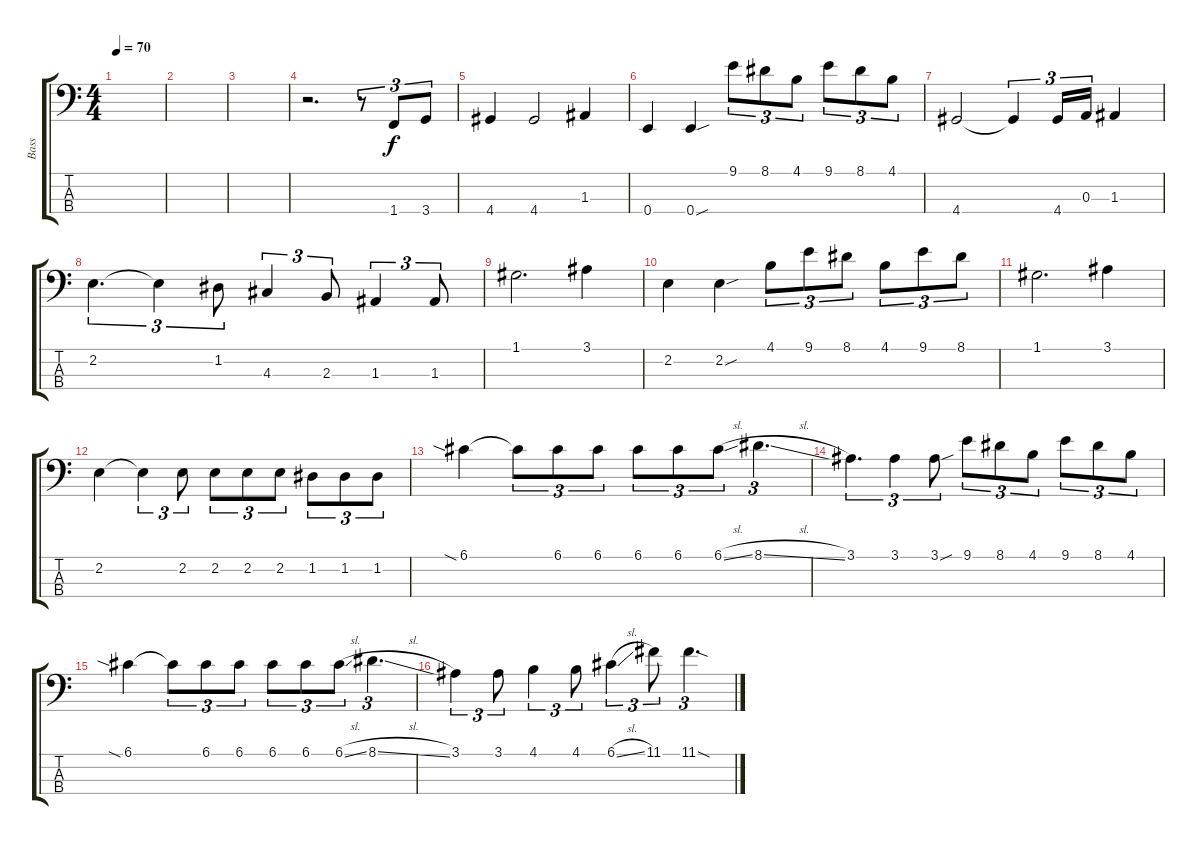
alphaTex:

\track ("Bass" "Bass") {instrument fretlessbass}
\staff {score tabs}
\tuning (G2 D2 A1 E1) {hide}
\ts (4 4)
\tempo 70
\clef f4
\ks c
|
|
|
r.2{d} r.8{tu (3 2)} 1.4.8{tu (3 2)} 3.4.8{tu (3 2)} |
4.4.4 4.4.2 1.3.4 |
0.4.4 0.4{sou}.4 9.1.8{tu (3 2)} 8.1.8{tu (3 2)} 4.1.8{tu (3 2)} 9.1.8{tu (3 2)} 8.1.8{tu (3 2)} 4.1.8{tu (3 2)} |
4.4.2 4.4{t}.4{tu (3 2)} 4.4.16{tu (3 2)} 0.3.16{tu (3 2)} 1.3.4 |
2.2.4{d tu (3 2)} 2.2{t}.4{tu (3 2)} 1.2.8{tu (3 2)} 4.3.4{tu (3 2)} 2.3.8{tu (3 2)} 1.3.4{tu (3 2)} 1.3.8{tu (3 2)} |
1.1.2{d} 3.1.4 |
2.2.4 2.2{sou}.4 4.1.8{tu (3 2)} 9.1.8{tu (3 2)} 8.1.8{tu (3 2)} 4.1.8{tu (3 2)} 9.1.8{tu (3 2)} 8.1.8{tu (3 2)} |
1.1.2{d} 3.1.4 |
2.2.4 2.2{t}.4{tu (3 2)} 2.2.8{tu (3 2)} 2.2.8{tu (3 2)} 2.2.8{tu (3 2)} 2.2.8{tu (3 2)} 1.2.8{tu (3 2)} 1.2.8{tu (3 2)} 1.2.8{tu (3 2)} |
6.1{sia}.4 6.1{t}.8{tu (3 2)} 6.1.8{tu (3 2)} 6.1.8{tu (3 2)} 6.1.8{tu (3 2)} 6.1.8{tu (3 2)} 6.1{sl}.8{tu (3 2)} 8.1{sl}.4{d tu (3 2)} |
3.1.4{d tu (3 2)} 3.1.4{tu (3 2)} 3.1{sou}.8{tu (3 2)} 9.1.8{tu (3 2)} 8.1.8{tu (3 2)} 4.1.8{tu (3 2)} 9.1.8{tu (3 2)} 8.1.8{tu (3 2)} 4.1.8{tu (3 2)} |
6.1{sia}.4 6.1{t}.8{tu (3 2)} 6.1.8{tu (3 2)} 6.1.8{tu (3 2)} 6.1.8{tu (3 2)} 6.1.8{tu (3 2)} 6.1{sl}.8{tu (3 2)} 8.1{sl}.4{d tu (3 2)} |
3.1.4{tu (3 2)} 3.1.8{tu (3 2)} 4.1.4{tu (3 2)} 4.1.8{tu (3 2)} 6.1{sl}.4{tu (3 2)} 11.1.8{tu (3 2)} 11.1{sod}.4{d tu (3 2)}
